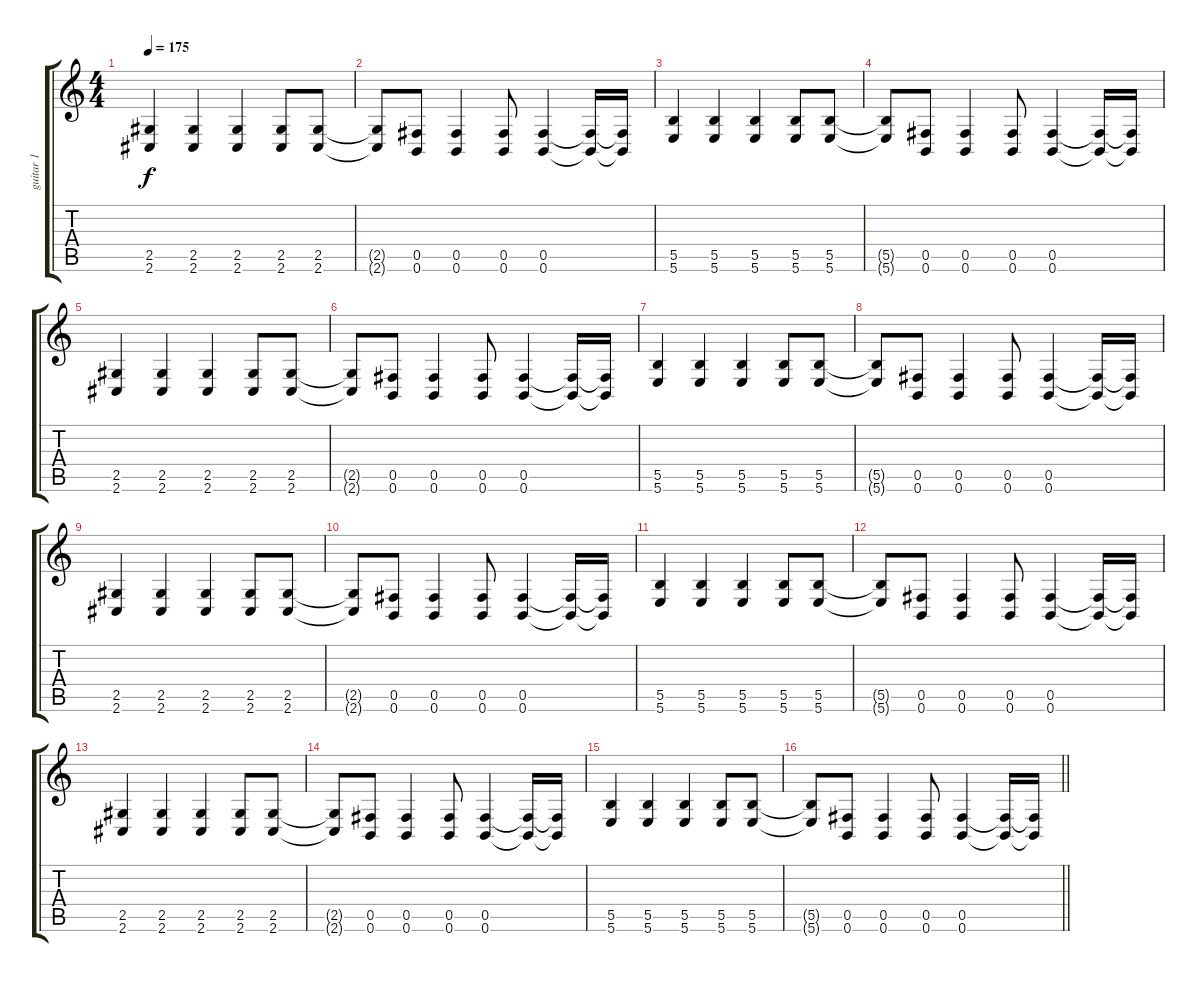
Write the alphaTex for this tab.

\track ("guitar 1" "guitar 1") {instrument distortionguitar}
\staff {score tabs}
\tuning (Db4 Ab3 E3 B2 Gb2 B1) {hide}
\ts (4 4)
\tempo 175
\clef g2
\ks c
(2.5 2.6).4{dy f} (2.5 2.6).4 (2.5 2.6).4 (2.5 2.6).8 (2.5 2.6).8 |
(2.5{t} 2.6{t}).8 (0.5 0.6).8 (0.5 0.6).4 (0.5 0.6).8 (0.5 0.6).4 (0.5{t} 0.6{t}).16 (0.5{t} 0.6{t}).16 |
(5.5 5.6).4 (5.5 5.6).4 (5.5 5.6).4 (5.5 5.6).8 (5.5 5.6).8 |
(5.5{t} 5.6{t}).8 (0.5 0.6).8 (0.5 0.6).4 (0.5 0.6).8 (0.5 0.6).4 (0.5{t} 0.6{t}).16 (0.5{t} 0.6{t}).16 |
(2.5 2.6).4 (2.5 2.6).4 (2.5 2.6).4 (2.5 2.6).8 (2.5 2.6).8 |
(2.5{t} 2.6{t}).8 (0.5 0.6).8 (0.5 0.6).4 (0.5 0.6).8 (0.5 0.6).4 (0.5{t} 0.6{t}).16 (0.5{t} 0.6{t}).16 |
(5.5 5.6).4 (5.5 5.6).4 (5.5 5.6).4 (5.5 5.6).8 (5.5 5.6).8 |
(5.5{t} 5.6{t}).8 (0.5 0.6).8 (0.5 0.6).4 (0.5 0.6).8 (0.5 0.6).4 (0.5{t} 0.6{t}).16 (0.5{t} 0.6{t}).16 |
(2.5 2.6).4 (2.5 2.6).4 (2.5 2.6).4 (2.5 2.6).8 (2.5 2.6).8 |
(2.5{t} 2.6{t}).8 (0.5 0.6).8 (0.5 0.6).4 (0.5 0.6).8 (0.5 0.6).4 (0.5{t} 0.6{t}).16 (0.5{t} 0.6{t}).16 |
(5.5 5.6).4 (5.5 5.6).4 (5.5 5.6).4 (5.5 5.6).8 (5.5 5.6).8 |
(5.5{t} 5.6{t}).8 (0.5 0.6).8 (0.5 0.6).4 (0.5 0.6).8 (0.5 0.6).4 (0.5{t} 0.6{t}).16 (0.5{t} 0.6{t}).16 |
(2.5 2.6).4 (2.5 2.6).4 (2.5 2.6).4 (2.5 2.6).8 (2.5 2.6).8 |
(2.5{t} 2.6{t}).8 (0.5 0.6).8 (0.5 0.6).4 (0.5 0.6).8 (0.5 0.6).4 (0.5{t} 0.6{t}).16 (0.5{t} 0.6{t}).16 |
(5.5 5.6).4 (5.5 5.6).4 (5.5 5.6).4 (5.5 5.6).8 (5.5 5.6).8 |
\barLineRight lightlight
(5.5{t} 5.6{t}).8 (0.5 0.6).8 (0.5 0.6).4 (0.5 0.6).8 (0.5 0.6).4 (0.5{t} 0.6{t}).16 (0.5{t} 0.6{t}).16
